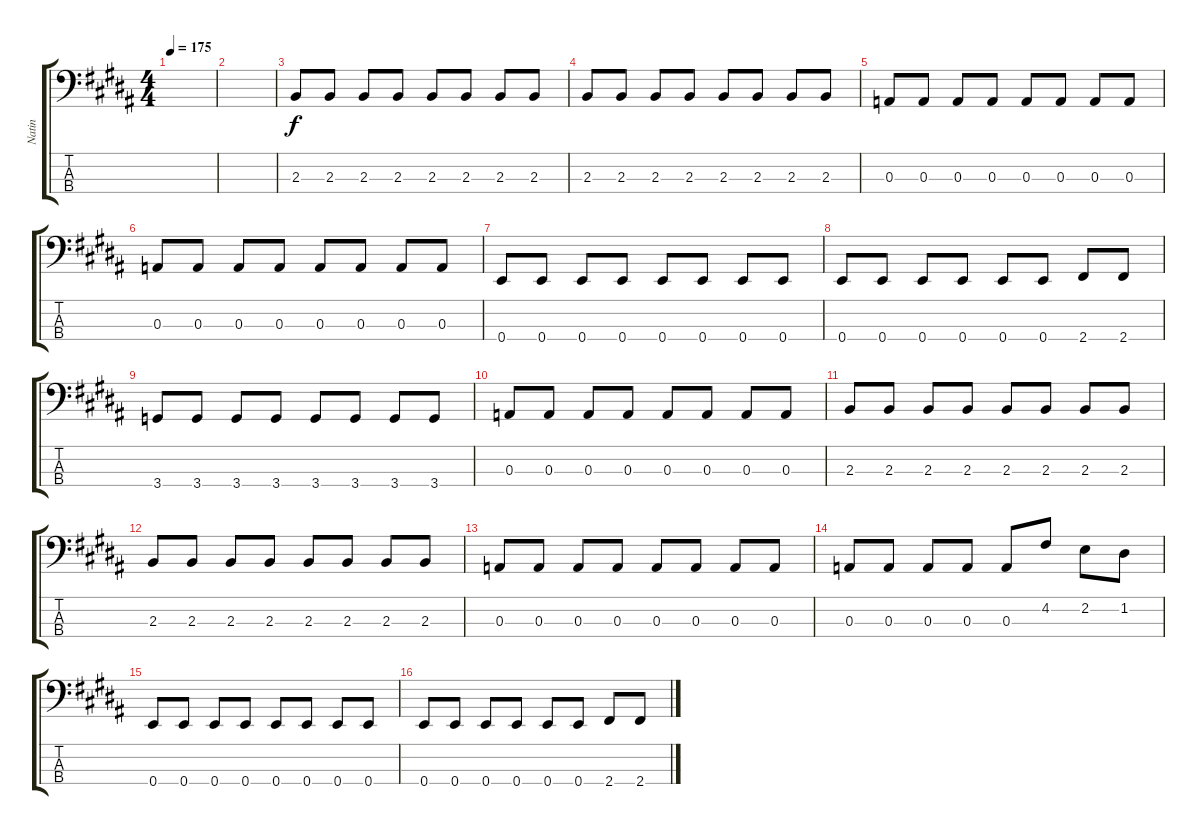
\track ("Natin" "Natin") {instrument electricbassfinger}
\staff {score tabs}
\tuning (G2 D2 A1 E1) {hide}
\ts (4 4)
\tempo 175
\clef f4
\ks b
|
|
2.3.8 2.3.8 2.3.8 2.3.8 2.3.8 2.3.8 2.3.8 2.3.8 |
2.3.8 2.3.8 2.3.8 2.3.8 2.3.8 2.3.8 2.3.8 2.3.8 |
0.3.8 0.3.8 0.3.8 0.3.8 0.3.8 0.3.8 0.3.8 0.3.8 |
0.3.8 0.3.8 0.3.8 0.3.8 0.3.8 0.3.8 0.3.8 0.3.8 |
0.4.8 0.4.8 0.4.8 0.4.8 0.4.8 0.4.8 0.4.8 0.4.8 |
0.4.8 0.4.8 0.4.8 0.4.8 0.4.8 0.4.8 2.4.8 2.4.8 |
3.4.8 3.4.8 3.4.8 3.4.8 3.4.8 3.4.8 3.4.8 3.4.8 |
0.3.8 0.3.8 0.3.8 0.3.8 0.3.8 0.3.8 0.3.8 0.3.8 |
2.3.8 2.3.8 2.3.8 2.3.8 2.3.8 2.3.8 2.3.8 2.3.8 |
2.3.8 2.3.8 2.3.8 2.3.8 2.3.8 2.3.8 2.3.8 2.3.8 |
0.3.8 0.3.8 0.3.8 0.3.8 0.3.8 0.3.8 0.3.8 0.3.8 |
0.3.8 0.3.8 0.3.8 0.3.8 0.3.8 4.2.8 2.2.8 1.2.8 |
0.4.8 0.4.8 0.4.8 0.4.8 0.4.8 0.4.8 0.4.8 0.4.8 |
0.4.8 0.4.8 0.4.8 0.4.8 0.4.8 0.4.8 2.4.8 2.4.8
